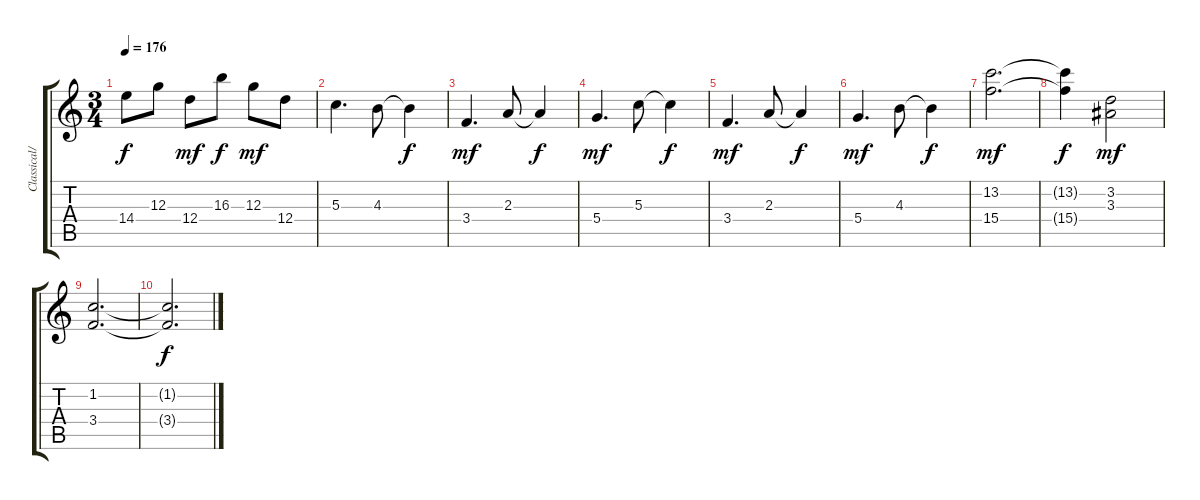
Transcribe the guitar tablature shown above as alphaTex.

\track ("Classical/Interlude" "Classical/") {instrument acousticguitarnylon}
\staff {score tabs}
\tuning (E4 B3 G3 D3 A2 E2) {hide}
\ts (3 4)
\tempo 176
\clef g2
\ks c
14.4{t}.8{dy f} 12.3.8 12.4.8{dy mf} 16.3.8{dy f} 12.3.8{dy mf} 12.4.8 |
5.3.4{d} 4.3.8 4.3{t}.4{dy f} |
3.4.4{d dy mf} 2.3.8 2.3{t}.4{dy f} |
5.4.4{d dy mf} 5.3.8 5.3{t}.4{dy f} |
3.4.4{d dy mf} 2.3.8 2.3{t}.4{dy f} |
5.4.4{d dy mf} 4.3.8 4.3{t}.4{dy f} |
(13.2 15.4).2{d dy mf} |
(13.2{t} 15.4{t}).4{dy f} (3.2 3.3).2{dy mf} |
(1.2 3.4).2{d} |
(1.2{t} 3.4{t}).2{d dy f}
